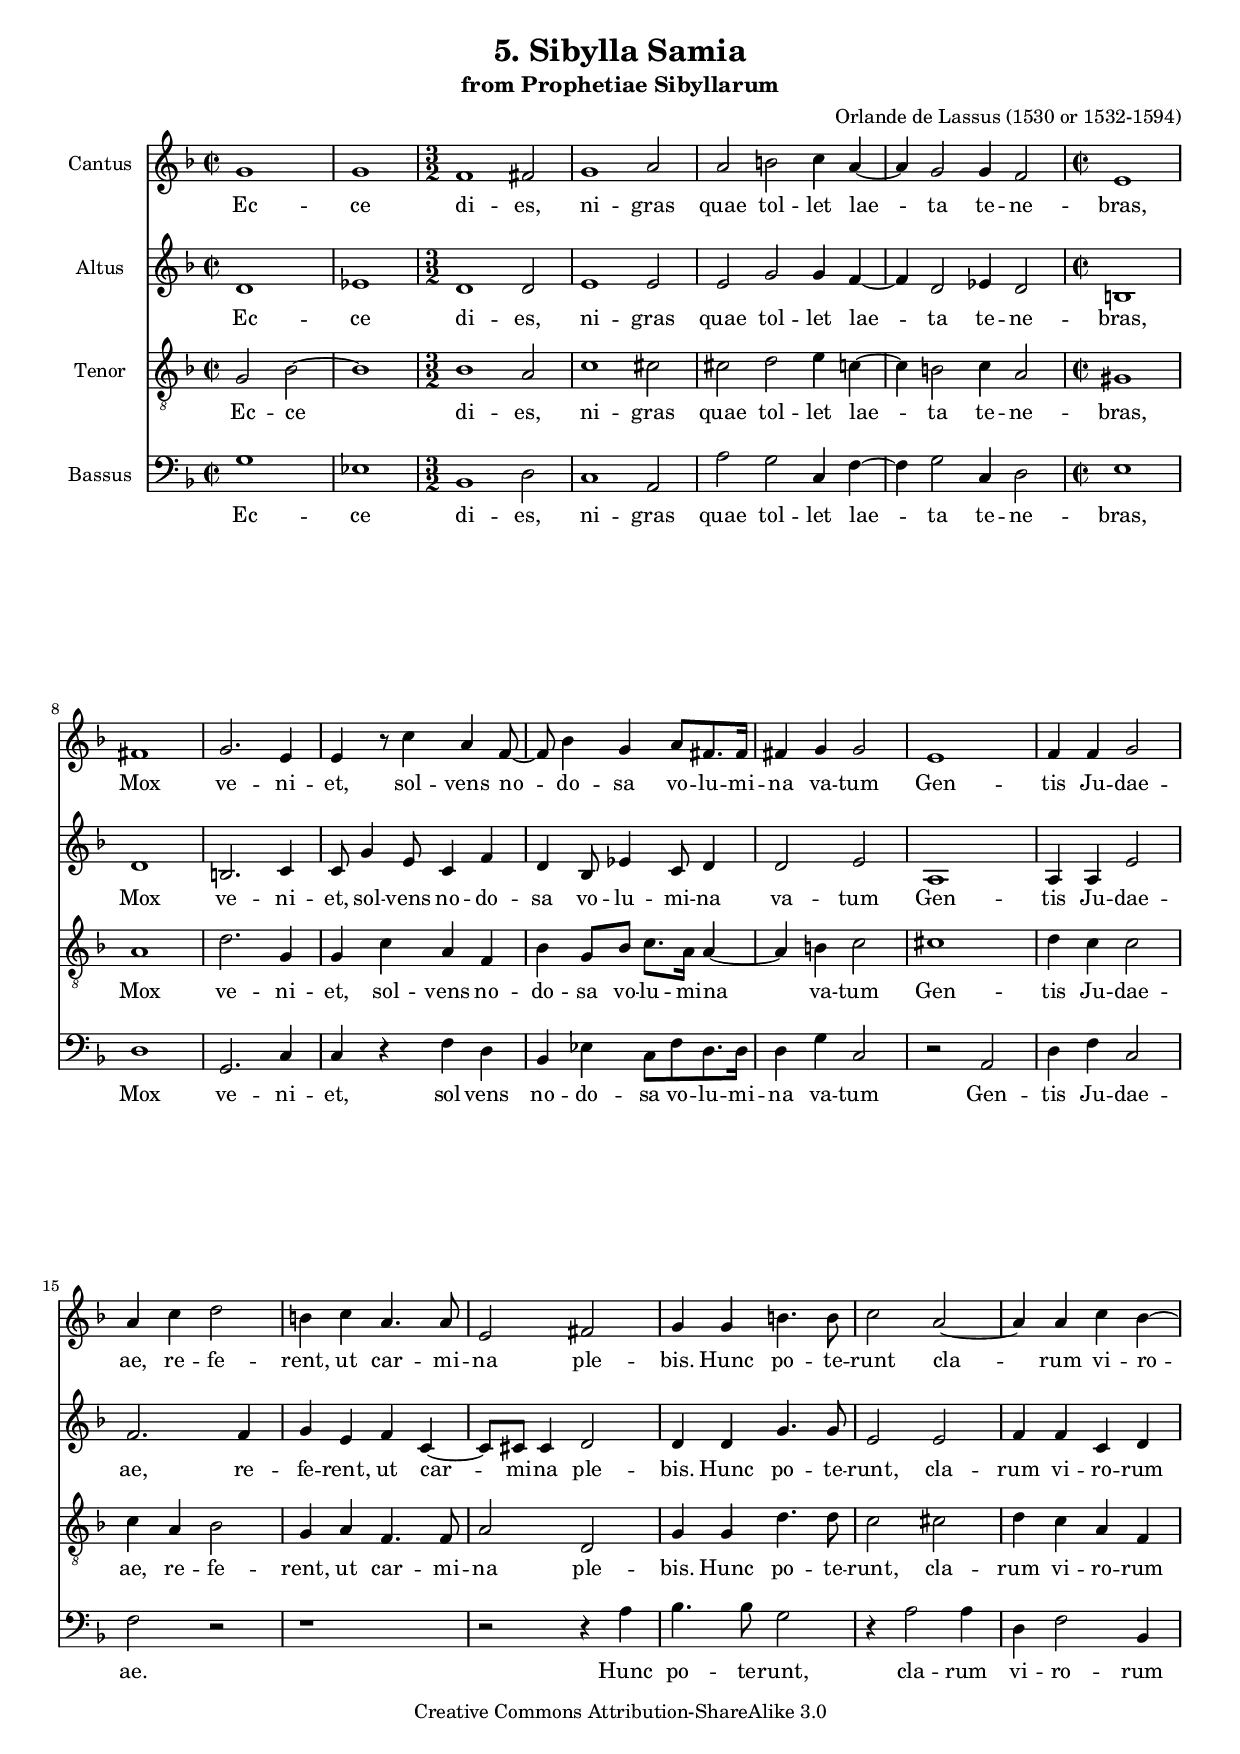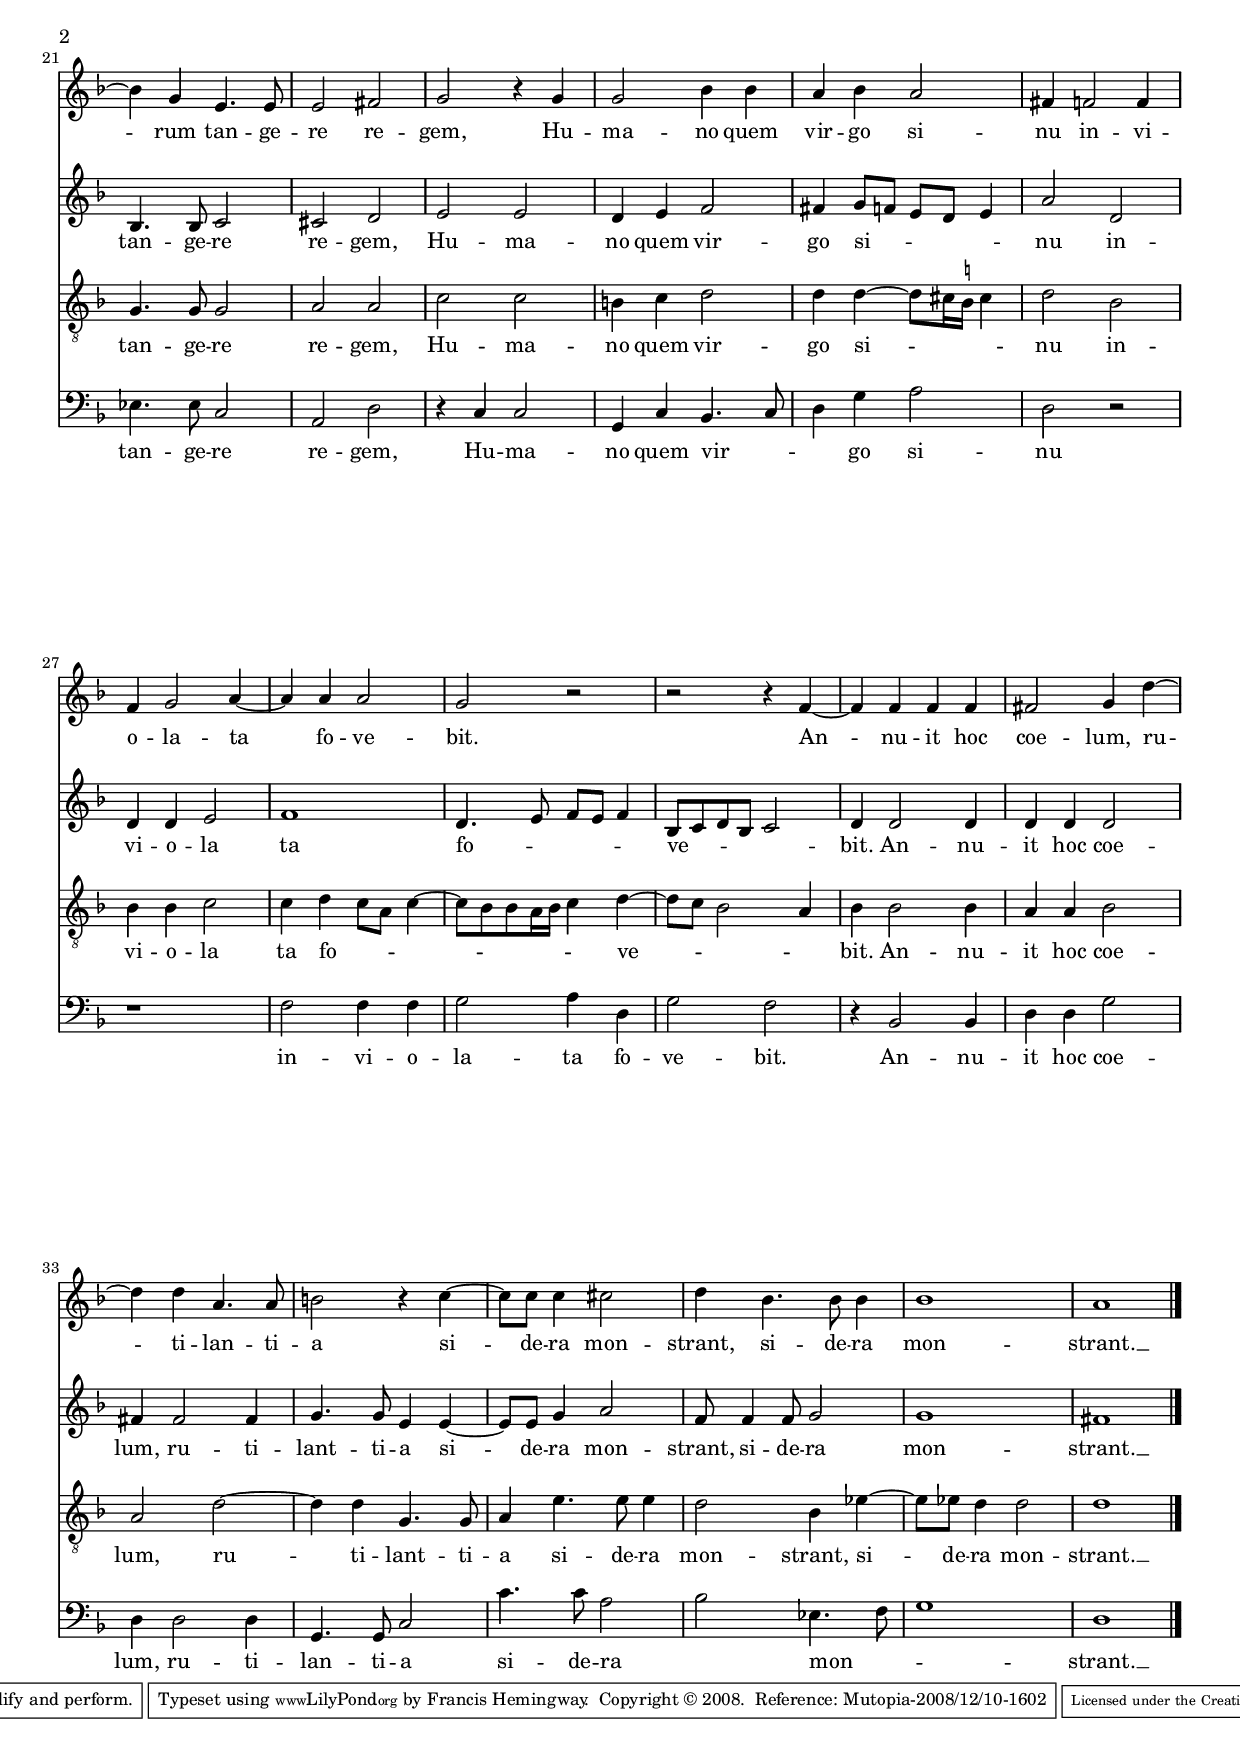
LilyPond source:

% This is an edition of Sibylla Samia by Orlande de Lassus prepared by 
% Francis Hemingway (music@francishemingway.com) based on the CPDL edition (www.cpdl.org) 
% by Brian Russell (CPDL #16135), which I checked against two sources, the first of which is a modern edition, and the second is the earliest
% known manuscript, housed in the Austrian National Library.
% 1. di Lasso, Orlando. "Sibylla Samia," in Prophetiae Sibyllarum, edited by Reinhold Schlötterer (Kassel, Germany: Bärenreiter, 1990).
% 2. Vienna, Österreichische Nationalbibliothek, Musiksammlung, Mus. Hs. 18.744


\version "2.10.33"
\include "english.ly"

\header {
	title = "5. Sibylla Samia"
	subtitle = "from Prophetiae Sibyllarum"
	composer = "Orlande de Lassus (1530 or 1532-1594)"
	
	%mutopia-specific headers:
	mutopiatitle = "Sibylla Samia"
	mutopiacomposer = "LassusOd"
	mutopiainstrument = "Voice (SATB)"
	date = "Mid-to-late 1550's"
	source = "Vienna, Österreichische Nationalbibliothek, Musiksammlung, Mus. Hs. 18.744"
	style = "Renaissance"
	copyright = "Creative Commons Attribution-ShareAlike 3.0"
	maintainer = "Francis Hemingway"
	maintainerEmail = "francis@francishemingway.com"
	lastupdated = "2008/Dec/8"
%	moreinfo = "
%	<p>This edition is based on the <a href="http://www.cpdl.org">Choral Public Domain Library</a> edition by Brian Russell (<a href="http://www.choralwiki.net/wiki/index.php/Prophetiae_Sibyllarum_-_V._Sibylla_Samia_%28Orlando_di_Lasso%29">CPDL #16135</a>), which I checked against two sources, the first of which is a modern edition, and the second is the earliest known manuscript, housed in the Austrian National Library. Apart from halving on note lengths, only two changes have been made from the manuscript source: the b natural in the tenor part in bar 25, which is needed to follow the rules of <i>musica ficta</i> and the last two words of the cantus part have been repeated: although they are not explicitly written out, a repeat is indicated, and this seems the most sensible interpretation. Not </p>
%	<ol>
%	<li>di Lasso, Orlando. "Sibylla Samia," in Prophetiae Sibyllarum, edited by Reinhold Schlötterer (Kassel, Germany: Bärenreiter, 1990).</li>
%	<li>Vienna, Österreichische Nationalbibliothek, Musiksammlung, Mus. Hs. 18.744</li>
%	</ol>"
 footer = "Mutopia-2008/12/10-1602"
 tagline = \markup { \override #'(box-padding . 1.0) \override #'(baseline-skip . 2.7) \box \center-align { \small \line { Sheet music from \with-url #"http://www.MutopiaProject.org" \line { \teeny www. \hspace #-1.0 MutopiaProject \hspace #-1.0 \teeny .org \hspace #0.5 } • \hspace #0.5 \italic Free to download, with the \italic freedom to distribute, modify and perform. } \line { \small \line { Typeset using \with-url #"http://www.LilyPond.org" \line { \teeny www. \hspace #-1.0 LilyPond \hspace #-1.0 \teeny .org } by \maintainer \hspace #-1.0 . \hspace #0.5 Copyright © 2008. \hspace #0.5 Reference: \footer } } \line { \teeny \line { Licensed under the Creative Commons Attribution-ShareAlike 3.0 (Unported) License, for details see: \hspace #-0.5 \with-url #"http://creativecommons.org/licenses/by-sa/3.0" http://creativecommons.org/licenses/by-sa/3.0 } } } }
}


%to fit the music A4 better, set the global-staff-szie to 17.
	#(set-global-staff-size 17)
\paper 
{
	ragged-last-bottom = ##f
	ragged-bottom = ##f
}

\score{
<<
%sop part
\relative c''
{
	\set Staff.instrumentName = "Cantus"
	%preamble	
	\key f \major	
	\time 2/2	
	
	%first line
	
	g1 g 
	\time 3/2
	f fs2 g1 a2 a b c4 a~a g2 g4 f2 
	\time 2/2
	e1 fs g2. e4
	
	%second line
	e4 r8 c'4 a4 f8~f bf4 g a8 fs8. fs16 fs4 g g2 e1 f4 f g2 a4 c d2

	%third line
	b4 c a4. a8 e2 fs g4 g b4. b8 c2 a2~a4 a c bf~bf g e4. e8 
	
	%fourth line
	e2 fs g r4 g4 g2 bf4 bf4 a bf4 a2 fs4 f2 f4 f g2 a4~

	%fifth line
	a4 a4 a2 g2 r2 r2 r4 f4~f4 f f f fs2 g4 d'~d d a4. a8

	%sixth line
	b2 r4 c4~c8 c8 c4 cs2 d4 bf4. bf8 bf4 bf1 a1 \bar "|."
}
\addlyrics { 
	%first line
	Ec -- ce di -- es, ni -- gras quae tol -- let lae -- ta te -- ne -- bras, Mox ve -- ni 
	%second line
	-- et, sol -- vens no -- do -- sa vo -- lu -- mi -- na va -- tum Gen -- tis Ju -- dae -- ae,  re -- fe --	
	%third line
	rent, ut car -- mi -- na ple -- bis. Hunc po -- te -- runt cla -- rum vi -- ro -- rum tan -- ge --

	%fourth line
	re re -- gem, Hu -- ma -- no quem vir -- go si -- nu in -- vi -- o -- la -- ta 

	%fifth line
	fo -- ve -- bit. An -- nu -- it hoc coe -- lum, ru -- ti -- lan -- ti --

	%sixth line
	a si -- de -- ra mon -- strant, si -- de -- ra mon -- strant. __
	
}


%Altus part
\relative c'
{
	\set Staff.instrumentName = "Altus"
	%preamble	
	\key f \major	
	\time 2/2	
	
	%first line
	
	d1 ef 
	\time 3/2
	d1 d2 e1 e2 e g g4 f4~f4 d2 ef4 d2
	\time 2/2
	b1 d b2. c4

	%second line
	c8 g'4 e8 c4 f d bf8 ef4 c8 d4 d2 e a,1 a4 a e'2 f2. f4

	%third line
	g4 e f c~c8 cs8 cs4 d2 d4 d g4. g8 e2 e2 f4 f c d bf4. bf8 c2
	%fourth line
	cs2 d e e d4 e f2 fs4 g8 \melisma f e d \melismaEnd e4  a2 d,2 d4 d e2
	%fifth line
	f1 d4. \melisma e8  f e f4 \melismaEnd bf,8 \melisma c d  bf  c2 \melismaEnd d4 d2 d4 d d d2 fs4 fs2 fs4  
	%sixth line
	g4. g8 e4 e4~e8 e8 g4 a2 f8 f4 f8 g2 g1 fs
}
\addlyrics { 
	%First line
	Ec -- ce di -- es, ni -- gras quae tol -- let lae -- ta te -- ne -- bras, Mox ve -- ni -- 
	%second line
	et, sol -- vens no -- do -- sa vo -- lu -- mi -- na va -- tum Gen -- tis Ju -- dae -- ae, re -- 
	%third line
	fe -- rent, ut car -- mi -- na ple -- bis. Hunc po -- te -- runt, cla -- rum vi -- ro -- rum tan -- ge -- re
	%fourth line
	re -- gem, Hu -- ma -- no quem vir -- go si -- _  nu in -- vi -- o -- la
	%fifth line
	ta fo_ -- ve_ -- bit. An -- nu -- it hoc coe -- lum, ru -- ti --
	%sixth line
	lant -- ti -- a si -- de -- ra mon -- strant, si -- de -- ra mon -- strant. __ 
}
%tenor part
\relative c
{
	\set Staff.instrumentName = "Tenor"
	%preamble	
	\key f \major	
	\time 2/2	
	\clef "treble_8"	

	g'2 bf ~ | bf1 |   % 3
	\time 3/2	
	bf1 a2 | c1 cs2 |   % 5
	cs d e4 c ~ | c b2 c4 a2 \time 2/2 | 
	gs1 | a |   % 9
	d2. g,4 | g c a f |   % 11
	bf g8 bf c8. a16 a4 ~ | a b c2 |   % 13
	cs1 | d4 c c2 |   % 15
	c4 a bf2 | g4 a f4. f8 |   % 17
	a2 d, | g4 g d'4. d8 |   % 19
	c2 cs! | d4 c a f |   % 21
	g4. g8 g2 | a a |   % 23
	c c | b!4 c d2 |   % 25
	d4 d4~d8 \melisma cs16 
	%editorial / musica ficta natural
	\set suggestAccidentals = ##t
	b
	\set suggestAccidentals = ##f 
	cs4 \melismaEnd | d2 bf |   % 27
	bf4 bf c2 | c4 d \melisma c8 a c4 ~ |   % 29
	c8 bf bf a16 bf c4 \melismaEnd d~  | d8 \melisma  c bf2 a4 |   % 31
	\melismaEnd bf  bf2 bf4 | a a bf2 |   % 33
	a d ~ | d4 d g,4. g8 |   % 35
	a4 e'4. e8 e4 | d2 bf4 ef4~ef8 ef8 d4 d2 d1
}
\addlyrics { 
	%First line
	Ec -- ce di -- es, ni -- gras quae tol -- let lae -- ta te -- ne -- bras, Mox ve -- ni -- 
	%second line
	et, sol -- vens no -- do -- sa vo -- lu -- mi -- na va -- tum Gen -- tis Ju -- dae -- ae, re -- fe --
	%third line
	rent, ut car -- mi -- na ple -- bis. Hunc po -- te -- runt, cla -- rum vi -- ro -- rum tan -- ge -- re
	%fourth line
	re -- gem, Hu -- ma -- no quem vir -- go si_ --   nu in -- vi -- o -- la
	%fifth line
	ta fo_ -- ve_ -- bit. An -- nu -- it hoc coe -- lum, ru -- ti --
	%sixth line
	lant -- ti -- a si -- de -- ra mon -- strant, si -- de -- ra mon -- strant. __ 
}

%bass part
\relative c
{
	\set Staff.instrumentName = "Bassus"
	%preamble	
	\key f \major	
	\time 2/2	
	\clef bass 

	g'1 | ef |   % 3
	\time 3/2
	bf d2 | c1 a2 |   % 5
	a' g c,4 f ~ | f g2 c,4 d2 \time 2/2 | 
	e1 | d |   % 9
	g,2. c4 | c r f d |   % 11
	bf ef c8 f d8. d16 | d4 g c,2 |   % 13
	r a | d4 f c2 |   % 15
	f r | r1 |   % 17
	r2 r4 a | bf4. bf8 g2 |   % 19
	r4 a2 a4 | d, f2 bf,4 |   % 21
	ef4. ef8 c2 | a d |   % 23
	r4 c c2 | g4 c bf4. \melisma c8 |   % 25
	d4 \melismaEnd g a2 | d, r |   % 27
	r1 | f2 f4 f |   % 29
	g2 a4 d, | g2 f |   % 31
	r4 bf,2 bf4 | d d g2 |   % 33
	d4 d2 d4 | g,4. g8 c2 |   % 35
	c'4. c8 a2 \melisma | bf \melismaEnd ef,4. \melisma  f8 | g1 | \melismaEnd d
}
\addlyrics { 
	%First line
	Ec -- ce di -- es, ni -- gras quae tol -- let lae -- ta te -- ne -- bras, Mox ve -- ni -- 
	%second line
	et, sol -- vens no -- do -- sa vo -- lu -- mi -- na va -- tum Gen -- tis Ju -- dae -- ae. 
	%third line	
	Hunc po -- te -- runt, cla -- rum vi -- ro -- rum tan -- ge -- re
	%fourth line
	re -- gem, Hu -- ma -- no quem vir_ -- go si --  nu 
	%fifth line
	in -- vi -- o -- la -- ta fo -- ve -- bit. An -- nu -- it hoc coe -- lum, ru -- ti --
	%sixth line
	lan -- ti -- a si -- de -- ra_ mon_ -- strant. __ 
}

>>

\layout {}
\midi {}
}
